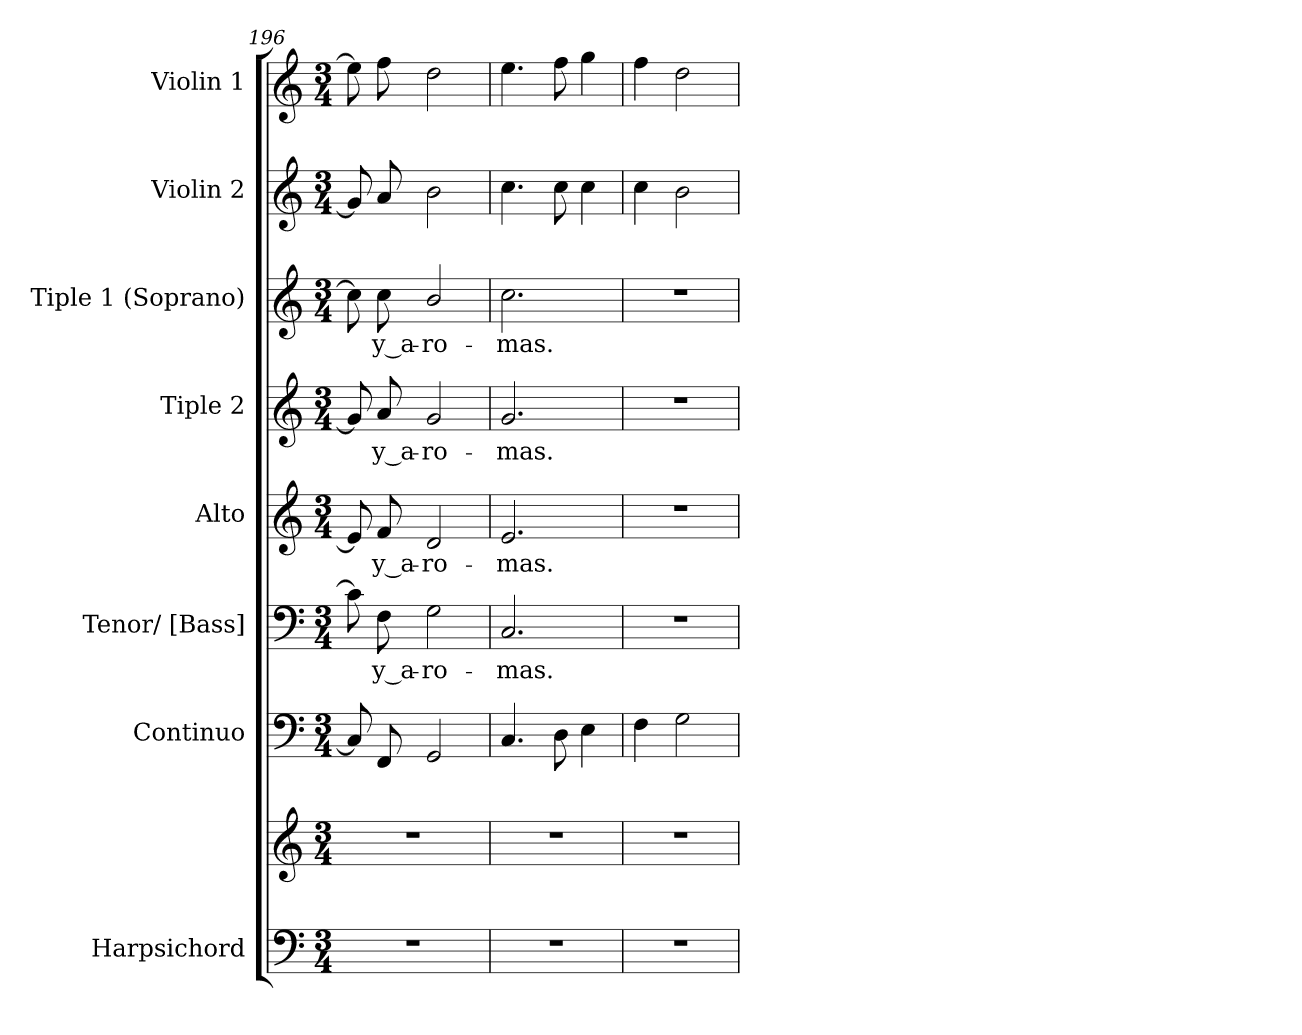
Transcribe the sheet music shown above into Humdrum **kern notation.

**kern	**kern	**kern	**kern	**text	**kern	**text	**kern	**text	**kern	**text	**kern	**kern
*part8	*part8	*part7	*part6	*part6	*part5	*part5	*part4	*part4	*part3	*part3	*part2	*part1
*staff9	*staff8	*staff7	*staff6	*staff6	*staff5	*staff5	*staff4	*staff4	*staff3	*staff3	*staff2	*staff1
*I"Harpsichord	*	*I"Continuo	*I"Tenor/ [Bass]	*	*I"Alto	*	*I"Tiple 2	*	*I"Tiple 1 (Soprano)	*	*I"Violin 2	*I"Violin 1
*	*	*I'Cont.	*I'T/B.	*	*I'A.	*	*	*	*I'S1.	*	*I'Vln. 2	*I'Vln. 1
*clefF4	*clefG2	*clefF4	*clefF4	*	*clefG2	*	*clefG2	*	*clefG2	*	*clefG2	*clefG2
*k[]	*k[]	*k[]	*k[]	*	*k[]	*	*k[]	*	*k[]	*	*k[]	*k[]
*C:	*C:	*C:	*C:	*	*C:	*	*C:	*	*C:	*	*C:	*C:
*M3/4	*M3/4	*M3/4	*M3/4	*	*M3/4	*	*M3/4	*	*M3/4	*	*M3/4	*M3/4
=196	=196	=196	=196	=196	=196	=196	=196	=196	=196	=196	=196	=196
!LO:N:vis=1	!LO:N:vis=1	!	!	!	!	!	!	!	!	!	!	!
2.r	2.r	8Ci/]	8ci\]	.	8ei/]	.	8gi/]	.	8cci\]	.	8gi/]	8eei\]
!	!	!	!	!LO:LY:b:color=#000000	!	!	!	!	!	!	!	!
!	!	!	!	!	!	!LO:LY:b:color=#000000	!	!	!	!	!	!
!	!	!	!	!	!	!	!	!LO:LY:b:color=#000000	!	!	!	!
!	!	!	!	!	!	!	!	!	!	!LO:LY:b:color=#000000	!	!
.	.	8FFi/	8Fi\	y_a-	8fi/	y_a-	8ai/	y_a-	8cci\	y_a-	8ai/	8ffi\
!	!	!	!	!LO:LY:b:color=#000000	!	!	!	!	!	!	!	!
!	!	!	!	!	!	!LO:LY:b:color=#000000	!	!	!	!	!	!
!	!	!	!	!	!	!	!	!LO:LY:b:color=#000000	!	!	!	!
!	!	!	!	!	!	!	!	!	!	!LO:LY:b:color=#000000	!	!
.	.	2GGi/	2Gi\	-ro-	2di/	-ro-	2gi/	-ro-	2bi/	-ro-	2bi\	2ddi\
=197	=197	=197	=197	=197	=197	=197	=197	=197	=197	=197	=197	=197
!LO:N:vis=1	!LO:N:vis=1	!	!	!	!	!	!	!	!	!	!	!
!	!	!	!	!LO:LY:b:color=#000000	!	!	!	!	!	!	!	!
!	!	!	!	!	!	!LO:LY:b:color=#000000	!	!	!	!	!	!
!	!	!	!	!	!	!	!	!LO:LY:b:color=#000000	!	!	!	!
!	!	!	!	!	!	!	!	!	!	!LO:LY:b:color=#000000	!	!
2.r	2.r	4.Ci/	2.Ci/	-mas.	2.ei/	-mas.	2.gi/	-mas.	2.cci\	-mas.	4.cci\	4.eei\
.	.	8Di\	.	.	.	.	.	.	.	.	8cci\	8ffi\
.	.	4Ei\	.	.	.	.	.	.	.	.	4cci\	4ggi\
=198	=198	=198	=198	=198	=198	=198	=198	=198	=198	=198	=198	=198
!LO:N:vis=1	!LO:N:vis=1	!	!LO:N:vis=1	!	!LO:N:vis=1	!	!LO:N:vis=1	!	!LO:N:vis=1	!	!	!
2.r	2.r	4Fi\	2.r	.	2.r	.	2.r	.	2.r	.	4cci\	4ffi\
.	.	2Gi\	.	.	.	.	.	.	.	.	2bi\	2ddi\
=	=	=	=	=	=	=	=	=	=	=	=	=
*-	*-	*-	*-	*-	*-	*-	*-	*-	*-	*-	*-	*-
